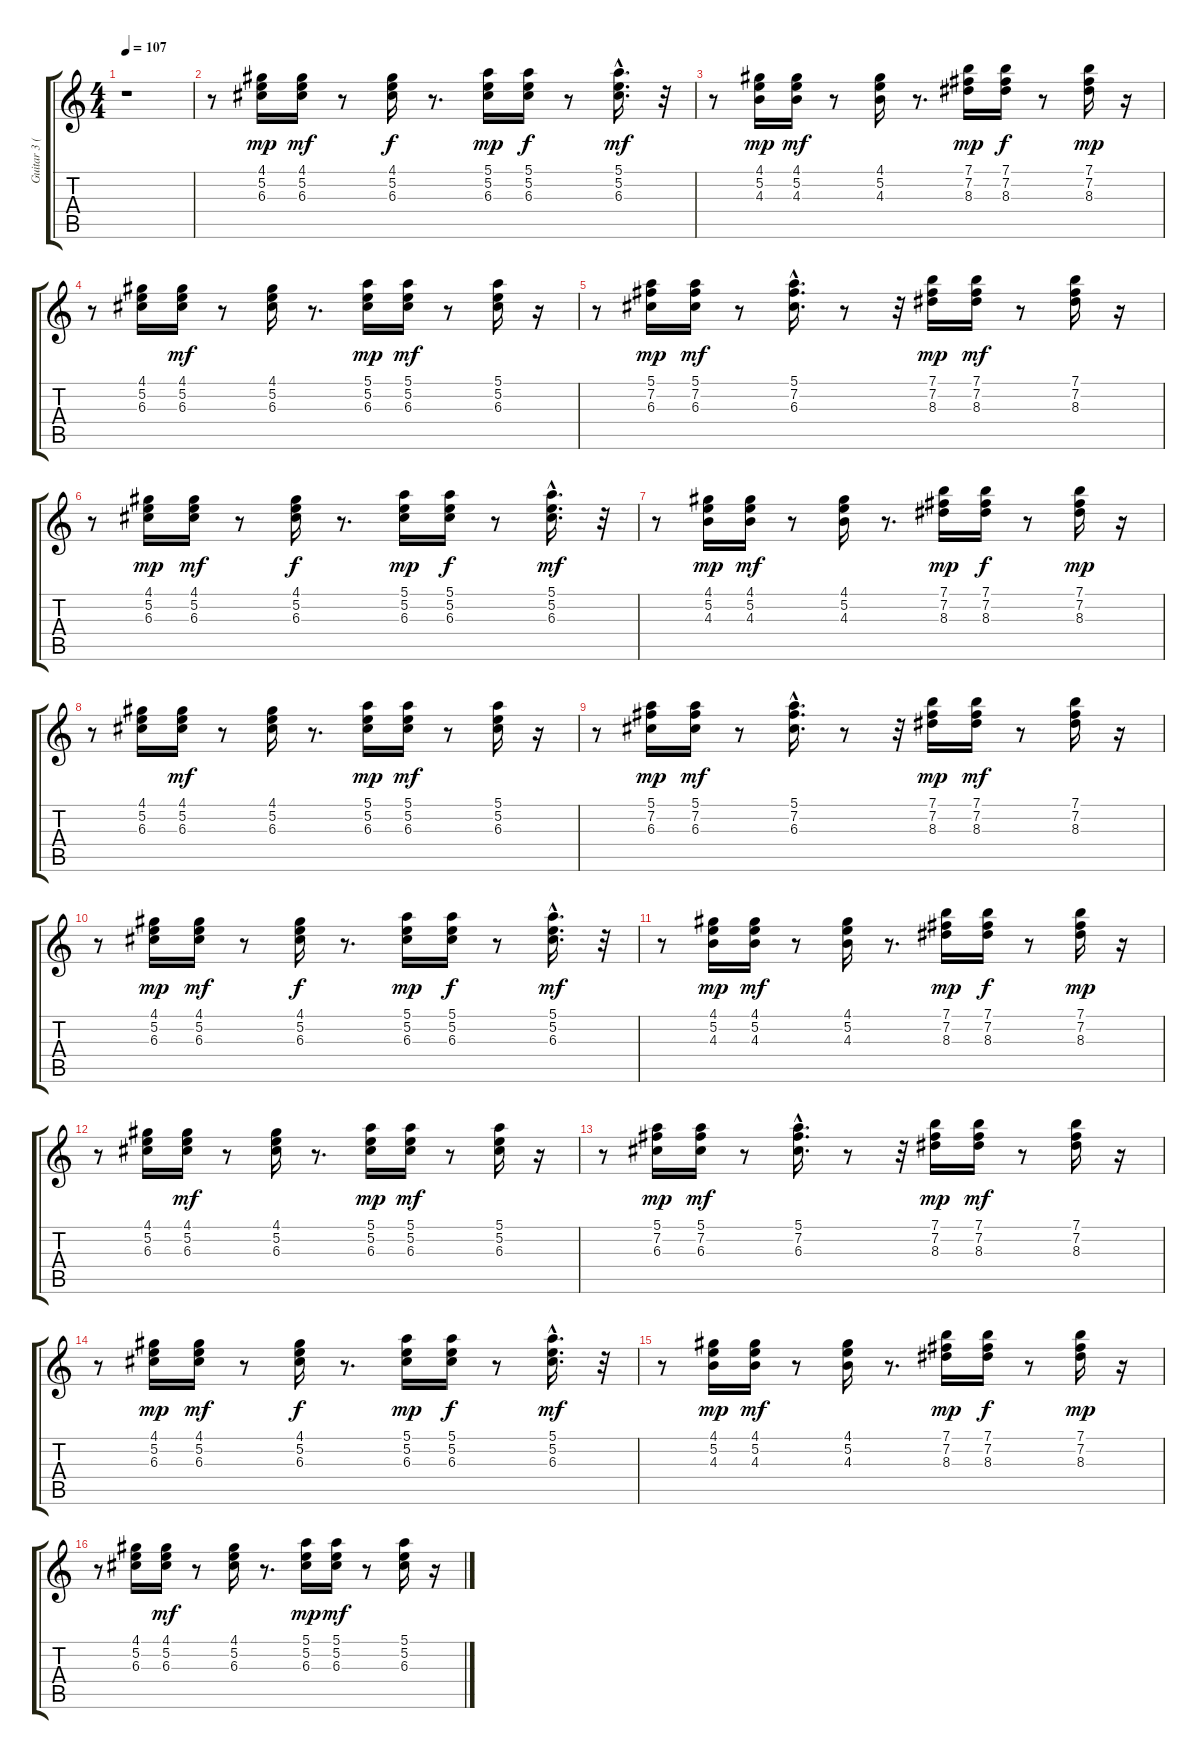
\track ("Guitar 3 (acoutic steel)" "Guitar 3 (") {instrument acousticguitarsteel}
\staff {score tabs}
\tuning (E4 B3 G3 D3 A2 E2) {hide}
\ts (4 4)
\tempo 107
\clef g2
\ks c
r.1{dy f} |
r.8 (4.1 5.2 6.3).16{dy mp} (4.1 5.2 6.3).16{dy mf} r.8 (4.1 5.2 6.3).16{dy f} r.8{d} (5.1 5.2 6.3).16{dy mp} (5.1 5.2 6.3).16{dy f} r.8 (5.1{hac} 5.2{hac} 6.3{hac}).16{d dy mf} r.32 |
r.8 (4.1 5.2 4.3).16{dy mp} (4.1 5.2 4.3).16{dy mf} r.8 (4.1 5.2 4.3).16 r.8{d} (7.1 7.2 8.3).16{dy mp} (7.1 7.2 8.3).16{dy f} r.8 (7.1 7.2 8.3).16{dy mp} r.16 |
r.8 (4.1 5.2 6.3).16 (4.1 5.2 6.3).16{dy mf} r.8 (4.1 5.2 6.3).16 r.8{d} (5.1 5.2 6.3).16{dy mp} (5.1 5.2 6.3).16{dy mf} r.8 (5.1 5.2 6.3).16 r.16 |
r.8 (5.1 7.2 6.3).16{dy mp} (5.1 7.2 6.3).16{dy mf} r.8 (5.1{hac} 7.2{hac} 6.3{hac}).16{d} r.8 r.32 (7.1 7.2 8.3).16{dy mp} (7.1 7.2 8.3).16{dy mf} r.8 (7.1 7.2 8.3).16 r.16 |
r.8 (4.1 5.2 6.3).16{dy mp} (4.1 5.2 6.3).16{dy mf} r.8 (4.1 5.2 6.3).16{dy f} r.8{d} (5.1 5.2 6.3).16{dy mp} (5.1 5.2 6.3).16{dy f} r.8 (5.1{hac} 5.2{hac} 6.3{hac}).16{d dy mf} r.32 |
r.8 (4.1 5.2 4.3).16{dy mp} (4.1 5.2 4.3).16{dy mf} r.8 (4.1 5.2 4.3).16 r.8{d} (7.1 7.2 8.3).16{dy mp} (7.1 7.2 8.3).16{dy f} r.8 (7.1 7.2 8.3).16{dy mp} r.16 |
r.8 (4.1 5.2 6.3).16 (4.1 5.2 6.3).16{dy mf} r.8 (4.1 5.2 6.3).16 r.8{d} (5.1 5.2 6.3).16{dy mp} (5.1 5.2 6.3).16{dy mf} r.8 (5.1 5.2 6.3).16 r.16 |
r.8 (5.1 7.2 6.3).16{dy mp} (5.1 7.2 6.3).16{dy mf} r.8 (5.1{hac} 7.2{hac} 6.3{hac}).16{d} r.8 r.32 (7.1 7.2 8.3).16{dy mp} (7.1 7.2 8.3).16{dy mf} r.8 (7.1 7.2 8.3).16 r.16 |
r.8 (4.1 5.2 6.3).16{dy mp} (4.1 5.2 6.3).16{dy mf} r.8 (4.1 5.2 6.3).16{dy f} r.8{d} (5.1 5.2 6.3).16{dy mp} (5.1 5.2 6.3).16{dy f} r.8 (5.1{hac} 5.2{hac} 6.3{hac}).16{d dy mf} r.32 |
r.8 (4.1 5.2 4.3).16{dy mp} (4.1 5.2 4.3).16{dy mf} r.8 (4.1 5.2 4.3).16 r.8{d} (7.1 7.2 8.3).16{dy mp} (7.1 7.2 8.3).16{dy f} r.8 (7.1 7.2 8.3).16{dy mp} r.16 |
r.8 (4.1 5.2 6.3).16 (4.1 5.2 6.3).16{dy mf} r.8 (4.1 5.2 6.3).16 r.8{d} (5.1 5.2 6.3).16{dy mp} (5.1 5.2 6.3).16{dy mf} r.8 (5.1 5.2 6.3).16 r.16 |
r.8 (5.1 7.2 6.3).16{dy mp} (5.1 7.2 6.3).16{dy mf} r.8 (5.1{hac} 7.2{hac} 6.3{hac}).16{d} r.8 r.32 (7.1 7.2 8.3).16{dy mp} (7.1 7.2 8.3).16{dy mf} r.8 (7.1 7.2 8.3).16 r.16 |
r.8 (4.1 5.2 6.3).16{dy mp} (4.1 5.2 6.3).16{dy mf} r.8 (4.1 5.2 6.3).16{dy f} r.8{d} (5.1 5.2 6.3).16{dy mp} (5.1 5.2 6.3).16{dy f} r.8 (5.1{hac} 5.2{hac} 6.3{hac}).16{d dy mf} r.32 |
r.8 (4.1 5.2 4.3).16{dy mp} (4.1 5.2 4.3).16{dy mf} r.8 (4.1 5.2 4.3).16 r.8{d} (7.1 7.2 8.3).16{dy mp} (7.1 7.2 8.3).16{dy f} r.8 (7.1 7.2 8.3).16{dy mp} r.16 |
r.8 (4.1 5.2 6.3).16 (4.1 5.2 6.3).16{dy mf} r.8 (4.1 5.2 6.3).16 r.8{d} (5.1 5.2 6.3).16{dy mp} (5.1 5.2 6.3).16{dy mf} r.8 (5.1 5.2 6.3).16 r.16
